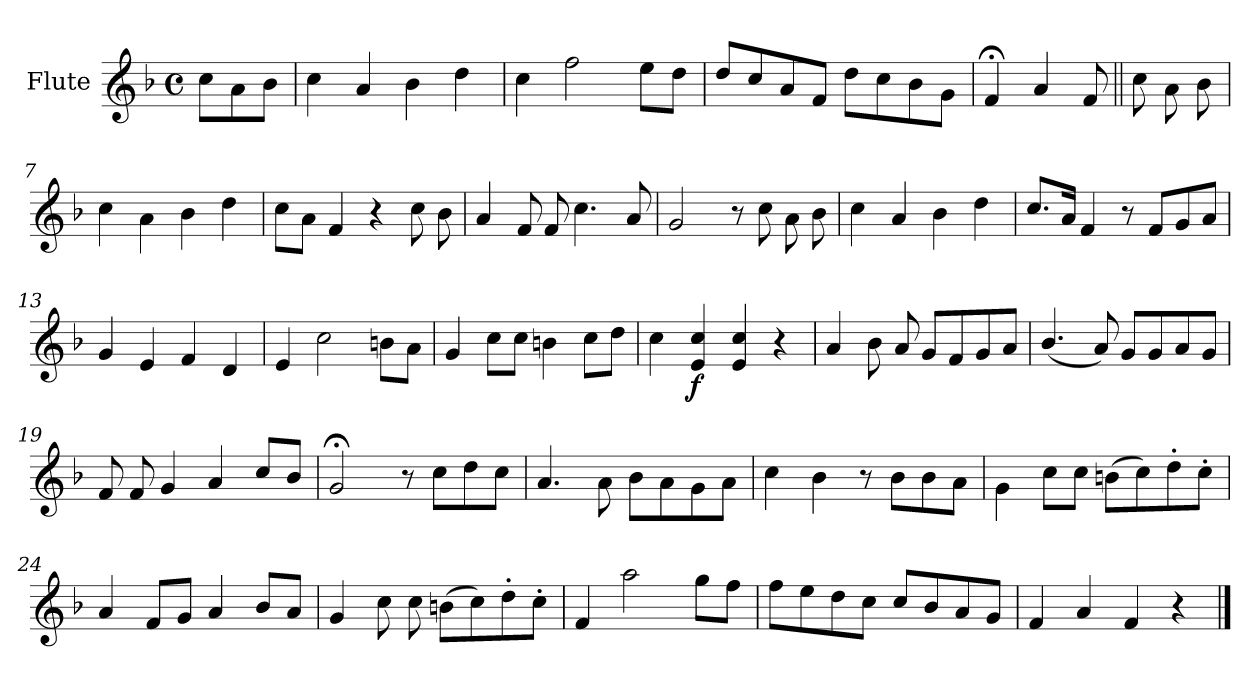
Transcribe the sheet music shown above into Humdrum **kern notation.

**kern	**dynam
*part1	*part1
*staff1	*staff1
*I"Flute	*
*I'Fl.	*
*clefG2	*
*k[b-]	*
*M4/4	*
*met(c)	*
=1	=1
8cc\L	.
8a\	.
8b-\J	.
=2	=2
4cc\	.
4a/	.
4b-\	.
4dd\	.
=3	=3
4cc\	.
2ff\	.
8ee\L	.
8dd\J	.
=4	=4
8dd/L	.
8cc/	.
8a/	.
8f/J	.
8dd\L	.
8cc\	.
8b-\	.
8g\J	.
=5	=5
4f;</	.
4a/	.
8f/	.
=6||	=6||
8cc\	.
8a\	.
8b-\	.
=7	=7
4cc\	.
4a\	.
4b-\	.
4dd\	.
!!LO:LB:g=z
=8	=8
8cc\L	.
8a\J	.
4f/	.
4r	.
8cc\	.
8b-\	.
=9	=9
4a/	.
8f/	.
8f/	.
4.cc\	.
8a/	.
=10	=10
2g/	.
8r	.
8cc\	.
8a\	.
8b-\	.
=11	=11
4cc\	.
4a/	.
4b-\	.
4dd\	.
=12	=12
8.cc/L	.
16a/Jk	.
4f/	.
8r	.
8f/L	.
8g/	.
8a/J	.
!!LO:LB:g=z
=13	=13
4g/	.
4e/	.
4f/	.
4d/	.
=14	=14
4e/	.
2cc\	.
8bn\L	.
8a\J	.
=15	=15
4g/	.
8cc\L	.
8cc\J	.
4bn\	.
8cc\L	.
8dd\J	.
=16	=16
4cc\	.
!	!LO:DY:b
4e/ 4cc/	f
4e/ 4cc/	.
4r	.
=17	=17
4a/	.
8b-\	.
8a/	.
8g/L	.
8f/	.
8g/	.
8a/J	.
=18	=18
(<4.b-/	.
8a/)	.
8g/L	.
8g/	.
8a/	.
8g/J	.
!!LO:LB:g=z
=19	=19
8f/	.
8f/	.
4g/	.
4a/	.
8cc/L	.
8b-/J	.
=20	=20
2g;</	.
8r	.
8cc\L	.
8dd\	.
8cc\J	.
=21	=21
4.a/	.
8a\	.
8b-\L	.
8a\	.
8g\	.
8a\J	.
=22	=22
4cc\	.
4b-\	.
8r	.
8b-\L	.
8b-\	.
8a\J	.
=23	=23
4g\	.
8cc\L	.
8cc\J	.
(>8bn\L	.
8cc\)	.
8dd'\	.
8cc'\J	.
!!LO:LB:g=z
=24	=24
4a/	.
8f/L	.
8g/J	.
4a/	.
8b-/L	.
8a/J	.
=25	=25
4g/	.
8cc\	.
8cc\	.
(>8bn\L	.
8cc\)	.
8dd'\	.
8cc'\J	.
=26	=26
4f/	.
2aa\	.
8gg\L	.
8ff\J	.
=27	=27
8ff\L	.
8ee\	.
8dd\	.
8cc\J	.
8cc/L	.
8b-/	.
8a/	.
8g/J	.
=28	=28
4f/	.
4a/	.
4f/	.
4r	.
==	==
*-	*-
